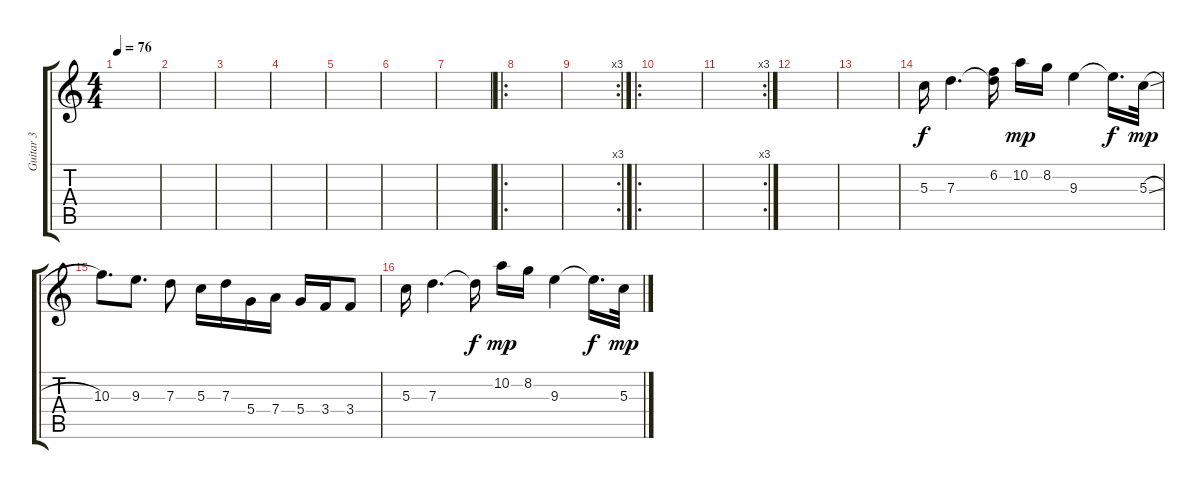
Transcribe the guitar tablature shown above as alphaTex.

\track ("Guitar 3" "Guitar 3") {instrument distortionguitar}
\staff {score tabs}
\tuning (E4 B3 G3 D3 A2 E2) {hide}
\ts (4 4)
\tempo 76
\clef g2
\ks c
|
|
|
|
|
|
|
\ro
|
\rc 3
|
\ro
|
\rc 3
|
|
|
5.3.16 7.3.4{d} (6.2 7.3{t}).16{dy f} 10.2.16{dy mp} 8.2.16 9.3.4 9.3{t}.16{d dy f} 5.3{sl}.32{dy mp} |
10.3.8{d} 9.3.8{d} 7.3.8 5.3.16 7.3.16 5.4.16 7.4.16 5.4.16 3.4.16 3.4.8 |
5.3.16 7.3.4{d} 7.3{t}.16{dy f} 10.2.16{dy mp} 8.2.16 9.3.4 9.3{t}.16{d dy f} 5.3{sl}.32{dy mp}
